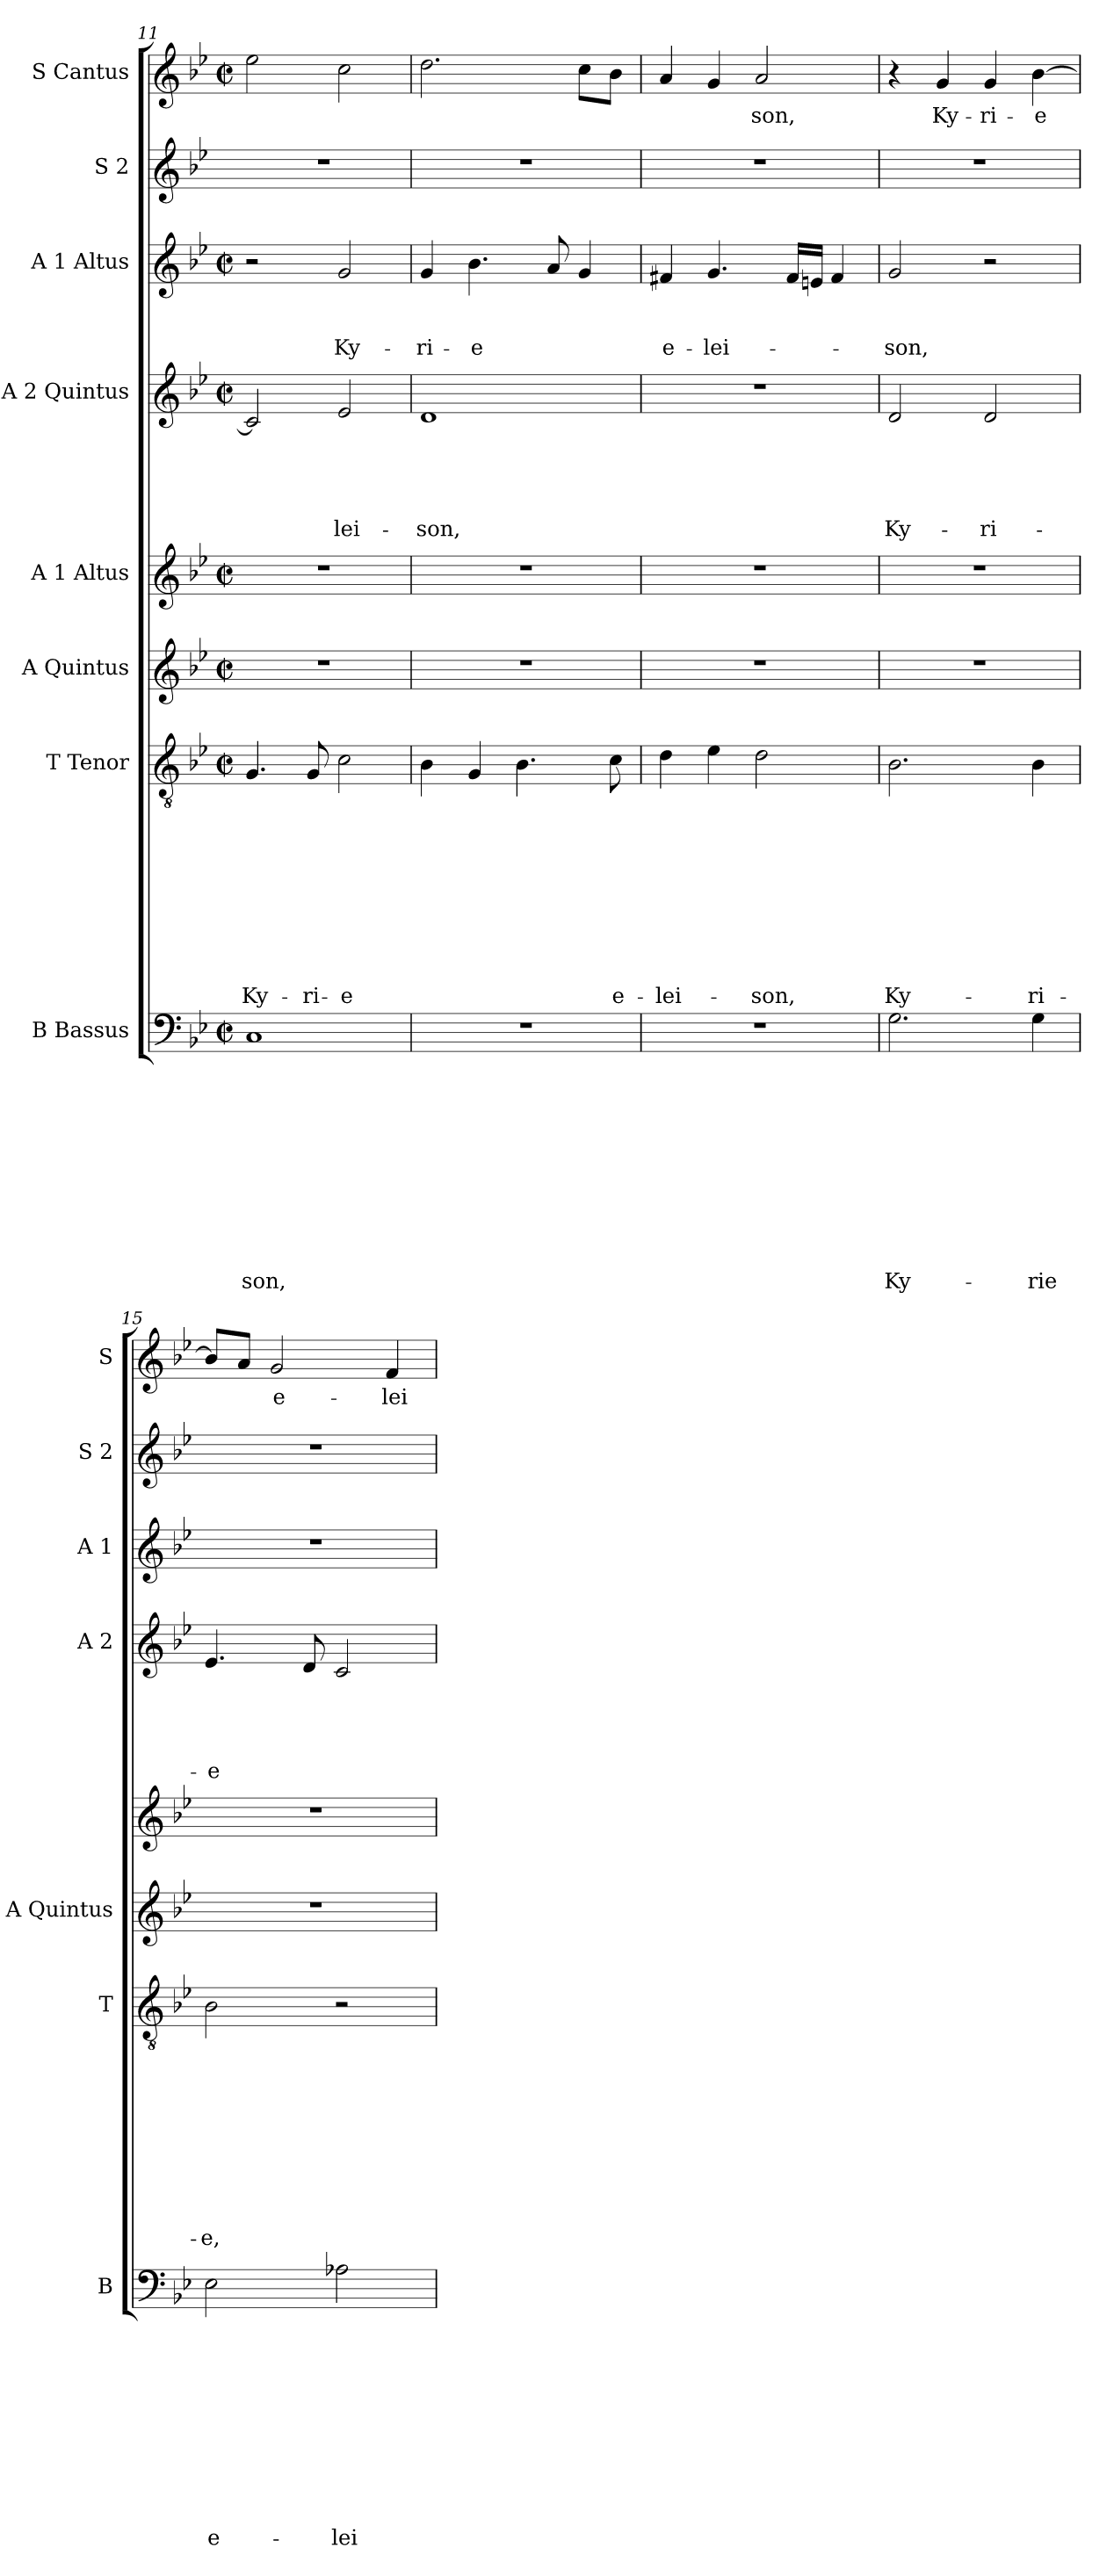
**kern	**text	**text	**text	**text	**text	**text	**text	**text	**text	**text	**text	**kern	**text	**text	**text	**text	**text	**text	**text	**text	**text	**text	**kern	**kern	**kern	**text	**text	**text	**text	**text	**kern	**text	**text	**text	**kern	**kern	**text
*part8	*part8	*part8	*part8	*part8	*part8	*part8	*part8	*part8	*part8	*part8	*part8	*part7	*part7	*part7	*part7	*part7	*part7	*part7	*part7	*part7	*part7	*part7	*part6	*part5	*part4	*part4	*part4	*part4	*part4	*part4	*part3	*part3	*part3	*part3	*part2	*part1	*part1
*staff8	*staff8	*staff8	*staff8	*staff8	*staff8	*staff8	*staff8	*staff8	*staff8	*staff8	*staff8	*staff7	*staff7	*staff7	*staff7	*staff7	*staff7	*staff7	*staff7	*staff7	*staff7	*staff7	*staff6	*staff5	*staff4	*staff4	*staff4	*staff4	*staff4	*staff4	*staff3	*staff3	*staff3	*staff3	*staff2	*staff1	*staff1
*I"B Bassus	*	*	*	*	*	*	*	*	*	*	*	*I"T Tenor	*	*	*	*	*	*	*	*	*	*	*I"A Quintus	*I"A 1 Altus	*I"A 2 Quintus	*	*	*	*	*	*I"A 1 Altus	*	*	*	*I"S 2	*I"S Cantus	*
*I'B	*	*	*	*	*	*	*	*	*	*	*	*I'T	*	*	*	*	*	*	*	*	*	*	*I'A Quintus	*	*I'A 2	*	*	*	*	*	*I'A 1	*	*	*	*I'S 2	*I'S	*
*clefF4	*	*	*	*	*	*	*	*	*	*	*	*clefGv2	*	*	*	*	*	*	*	*	*	*	*clefG2	*clefG2	*clefG2	*	*	*	*	*	*clefG2	*	*	*	*clefG2	*clefG2	*
*k[b-e-]	*	*	*	*	*	*	*	*	*	*	*	*k[b-e-]	*	*	*	*	*	*	*	*	*	*	*k[b-e-]	*k[b-e-]	*k[b-e-]	*	*	*	*	*	*k[b-e-]	*	*	*	*k[b-e-]	*k[b-e-]	*
*B-:	*	*	*	*	*	*	*	*	*	*	*	*B-:	*	*	*	*	*	*	*	*	*	*	*B-:	*B-:	*B-:	*	*	*	*	*	*B-:	*	*	*	*B-:	*B-:	*
*M2/2	*	*	*	*	*	*	*	*	*	*	*	*M2/2	*	*	*	*	*	*	*	*	*	*	*M2/2	*M2/2	*M2/2	*	*	*	*	*	*M2/2	*	*	*	*	*M2/2	*
*met(c|)	*	*	*	*	*	*	*	*	*	*	*	*met(c|)	*	*	*	*	*	*	*	*	*	*	*met(c|)	*met(c|)	*met(c|)	*	*	*	*	*	*met(c|)	*	*	*	*	*met(c|)	*
=11	=11	=11	=11	=11	=11	=11	=11	=11	=11	=11	=11	=11	=11	=11	=11	=11	=11	=11	=11	=11	=11	=11	=11	=11	=11	=11	=11	=11	=11	=11	=11	=11	=11	=11	=11	=11	=11
!	!	!	!	!	!	!	!	!	!	!	!LO:LY:b	!	!	!	!	!	!	!	!	!	!	!LO:LY:b	!	!	!	!	!	!	!	!	!	!	!	!	!	!	!
1C	.	.	.	.	.	.	.	.	.	.	-son,	4.G/	.	.	.	.	.	.	.	.	.	Ky-	1r	1r	2c/]	.	.	.	.	.	2r	.	.	.	1r	2ee-\	.
!	!	!	!	!	!	!	!	!	!	!	!	!	!	!	!	!	!	!	!	!	!	!LO:LY:b	!	!	!	!	!	!	!	!	!	!	!	!	!	!	!
.	.	.	.	.	.	.	.	.	.	.	.	8G/	.	.	.	.	.	.	.	.	.	-ri-	.	.	.	.	.	.	.	.	.	.	.	.	.	.	.
!	!	!	!	!	!	!	!	!	!	!	!	!	!	!	!	!	!	!	!	!	!	!LO:LY:b:rj	!	!	!	!	!	!	!	!LO:LY:b	!	!	!	!LO:LY:b	!	!	!
.	.	.	.	.	.	.	.	.	.	.	.	2c\	.	.	.	.	.	.	.	.	.	-e	.	.	2e-/	.	.	.	.	-lei-	2g/	.	.	Ky-	.	2cc\	.
=12	=12	=12	=12	=12	=12	=12	=12	=12	=12	=12	=12	=12	=12	=12	=12	=12	=12	=12	=12	=12	=12	=12	=12	=12	=12	=12	=12	=12	=12	=12	=12	=12	=12	=12	=12	=12	=12
!	!	!	!	!	!	!	!	!	!	!	!	!	!	!	!	!	!	!	!	!	!	!	!	!	!	!	!	!	!	!LO:LY:b	!	!	!	!LO:LY:b	!	!	!
1r	.	.	.	.	.	.	.	.	.	.	.	4B-\	.	.	.	.	.	.	.	.	.	.	1r	1r	1d	.	.	.	.	-son,	4g/	.	.	-ri-	1r	2.dd\	.
!	!	!	!	!	!	!	!	!	!	!	!	!	!	!	!	!	!	!	!	!	!	!	!	!	!	!	!	!	!	!	!	!	!	!LO:LY:b:rj	!	!	!
.	.	.	.	.	.	.	.	.	.	.	.	4G/	.	.	.	.	.	.	.	.	.	.	.	.	.	.	.	.	.	.	4.b-\	.	.	-e	.	.	.
.	.	.	.	.	.	.	.	.	.	.	.	4.B-\	.	.	.	.	.	.	.	.	.	.	.	.	.	.	.	.	.	.	.	.	.	.	.	.	.
.	.	.	.	.	.	.	.	.	.	.	.	.	.	.	.	.	.	.	.	.	.	.	.	.	.	.	.	.	.	.	8a/	.	.	.	.	.	.
.	.	.	.	.	.	.	.	.	.	.	.	.	.	.	.	.	.	.	.	.	.	.	.	.	.	.	.	.	.	.	4g/	.	.	.	.	8cc\L	.
!	!	!	!	!	!	!	!	!	!	!	!	!	!	!	!	!	!	!	!	!	!	!LO:LY:b	!	!	!	!	!	!	!	!	!	!	!	!	!	!	!
.	.	.	.	.	.	.	.	.	.	.	.	8c\	.	.	.	.	.	.	.	.	.	e-	.	.	.	.	.	.	.	.	.	.	.	.	.	8b-\J	.
=13	=13	=13	=13	=13	=13	=13	=13	=13	=13	=13	=13	=13	=13	=13	=13	=13	=13	=13	=13	=13	=13	=13	=13	=13	=13	=13	=13	=13	=13	=13	=13	=13	=13	=13	=13	=13	=13
!	!	!	!	!	!	!	!	!	!	!	!	!	!	!	!	!	!	!	!	!	!	!LO:LY:b	!	!	!	!	!	!	!	!	!	!	!	!LO:LY:b	!	!	!
1r	.	.	.	.	.	.	.	.	.	.	.	4d\	.	.	.	.	.	.	.	.	.	-lei-	1r	1r	1r	.	.	.	.	.	4f#X/	.	.	e-	1r	4a/	.
!	!	!	!	!	!	!	!	!	!	!	!	!	!	!	!	!	!	!	!	!	!	!	!	!	!	!	!	!	!	!	!	!	!	!LO:LY:b	!	!	!
.	.	.	.	.	.	.	.	.	.	.	.	4e-\	.	.	.	.	.	.	.	.	.	.	.	.	.	.	.	.	.	.	4.g/	.	.	-lei-	.	4g/	.
!	!	!	!	!	!	!	!	!	!	!	!	!	!	!	!	!	!	!	!	!	!	!LO:LY:b	!	!	!	!	!	!	!	!	!	!	!	!	!	!	!LO:LY:b
.	.	.	.	.	.	.	.	.	.	.	.	2d\	.	.	.	.	.	.	.	.	.	-son,	.	.	.	.	.	.	.	.	.	.	.	.	.	2a/	-son,
.	.	.	.	.	.	.	.	.	.	.	.	.	.	.	.	.	.	.	.	.	.	.	.	.	.	.	.	.	.	.	16f#/LL	.	.	.	.	.	.
.	.	.	.	.	.	.	.	.	.	.	.	.	.	.	.	.	.	.	.	.	.	.	.	.	.	.	.	.	.	.	16en/JJ	.	.	.	.	.	.
.	.	.	.	.	.	.	.	.	.	.	.	.	.	.	.	.	.	.	.	.	.	.	.	.	.	.	.	.	.	.	4f#/	.	.	.	.	.	.
=14	=14	=14	=14	=14	=14	=14	=14	=14	=14	=14	=14	=14	=14	=14	=14	=14	=14	=14	=14	=14	=14	=14	=14	=14	=14	=14	=14	=14	=14	=14	=14	=14	=14	=14	=14	=14	=14
!	!	!	!	!	!	!	!	!	!	!	!LO:LY:b	!	!	!	!	!	!	!	!	!	!	!LO:LY:b	!	!	!	!	!	!	!	!LO:LY:b	!	!	!	!LO:LY:b	!	!	!
2.G\	.	.	.	.	.	.	.	.	.	.	Ky-	2.B-\	.	.	.	.	.	.	.	.	.	Ky-	1r	1r	2d/	.	.	.	.	Ky-	2g/	.	.	-son,	1r	4r	.
!	!	!	!	!	!	!	!	!	!	!	!	!	!	!	!	!	!	!	!	!	!	!	!	!	!	!	!	!	!	!	!	!	!	!	!	!	!LO:LY:b
.	.	.	.	.	.	.	.	.	.	.	.	.	.	.	.	.	.	.	.	.	.	.	.	.	.	.	.	.	.	.	.	.	.	.	.	4g/	Ky-
!	!	!	!	!	!	!	!	!	!	!	!	!	!	!	!	!	!	!	!	!	!	!	!	!	!	!	!	!	!	!LO:LY:b	!	!	!	!	!	!	!LO:LY:b
.	.	.	.	.	.	.	.	.	.	.	.	.	.	.	.	.	.	.	.	.	.	.	.	.	2d/	.	.	.	.	-ri-	2r	.	.	.	.	4g/	-ri-
!	!	!	!	!	!	!	!	!	!	!	!LO:LY:b	!	!	!	!	!	!	!	!	!	!	!LO:LY:b	!	!	!	!	!	!	!	!	!	!	!	!	!	!	!LO:LY:b:rj
4G\	.	.	.	.	.	.	.	.	.	.	-rie	4B-\	.	.	.	.	.	.	.	.	.	-ri-	.	.	.	.	.	.	.	.	.	.	.	.	.	[>4b-\	-e
!!LO:PB:g=z
=15	=15	=15	=15	=15	=15	=15	=15	=15	=15	=15	=15	=15	=15	=15	=15	=15	=15	=15	=15	=15	=15	=15	=15	=15	=15	=15	=15	=15	=15	=15	=15	=15	=15	=15	=15	=15	=15
!	!	!	!	!	!	!	!	!	!	!	!LO:LY:b	!	!	!	!	!	!	!	!	!	!	!LO:LY:b	!	!	!	!	!	!	!	!LO:LY:b:rj	!	!	!	!	!	!	!
2E-\	.	.	.	.	.	.	.	.	.	.	e-	2B-\	.	.	.	.	.	.	.	.	.	-e,	1r	1r	4.e-/	.	.	.	.	-e	1r	.	.	.	1r	8b-/L]	.
.	.	.	.	.	.	.	.	.	.	.	.	.	.	.	.	.	.	.	.	.	.	.	.	.	.	.	.	.	.	.	.	.	.	.	.	8a/J	.
!	!	!	!	!	!	!	!	!	!	!	!	!	!	!	!	!	!	!	!	!	!	!	!	!	!	!	!	!	!	!	!	!	!	!	!	!	!LO:LY:b
.	.	.	.	.	.	.	.	.	.	.	.	.	.	.	.	.	.	.	.	.	.	.	.	.	.	.	.	.	.	.	.	.	.	.	.	2g/	e-
.	.	.	.	.	.	.	.	.	.	.	.	.	.	.	.	.	.	.	.	.	.	.	.	.	8d/	.	.	.	.	.	.	.	.	.	.	.	.
!	!	!	!	!	!	!	!	!	!	!	!LO:LY:b	!	!	!	!	!	!	!	!	!	!	!	!	!	!	!	!	!	!	!	!	!	!	!	!	!	!
2A-X\	.	.	.	.	.	.	.	.	.	.	-lei-	2r	.	.	.	.	.	.	.	.	.	.	.	.	2c/	.	.	.	.	.	.	.	.	.	.	.	.
!	!	!	!	!	!	!	!	!	!	!	!	!	!	!	!	!	!	!	!	!	!	!	!	!	!	!	!	!	!	!	!	!	!	!	!	!	!LO:LY:b
.	.	.	.	.	.	.	.	.	.	.	.	.	.	.	.	.	.	.	.	.	.	.	.	.	.	.	.	.	.	.	.	.	.	.	.	4f/	-lei-
=	=	=	=	=	=	=	=	=	=	=	=	=	=	=	=	=	=	=	=	=	=	=	=	=	=	=	=	=	=	=	=	=	=	=	=	=	=
*-	*-	*-	*-	*-	*-	*-	*-	*-	*-	*-	*-	*-	*-	*-	*-	*-	*-	*-	*-	*-	*-	*-	*-	*-	*-	*-	*-	*-	*-	*-	*-	*-	*-	*-	*-	*-	*-
